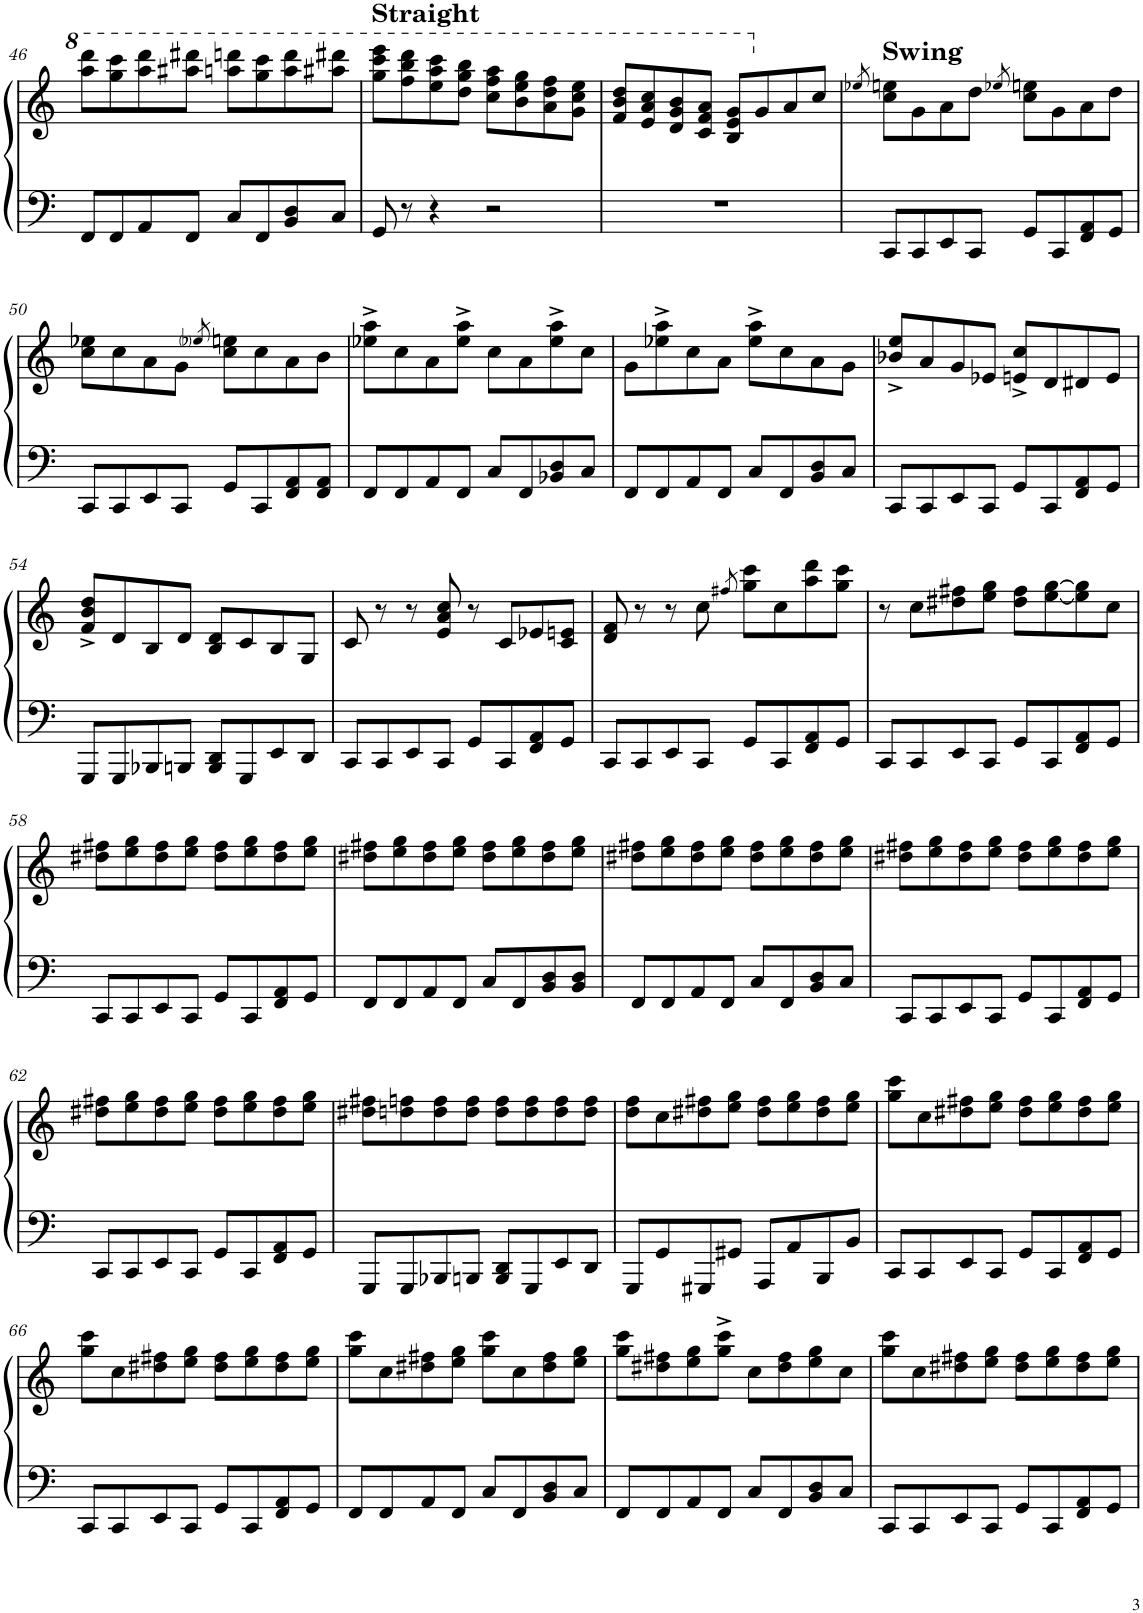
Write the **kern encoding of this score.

**kern	**kern
*part1	*part1
*staff2	*staff1
*I"Piano	*
*I'Pno.	*
!!LO:PB:g=z
*clefF4	*clefG2
*k[]	*k[]
*M4/4	*M4/4
=46	=46
8FF/L	8aaa\ 8dddd\L
8FF/	8ggg\ 8cccc\
8AA/	8aaa\ 8dddd\
8FF/J	8aaa#X\ 8dddd#X\J
8C/L	8aaan\ 8ddddn\L
8FF/	8ggg\ 8cccc\
8BB/ 8D/	8aaa\ 8dddd\
8C/J	8aaa#X\ 8dddd#X\J
=47	=47
!	!LO:TX:a:B:t=Straight
8GG/	8ggg\ 8cccc\ 8eeee\L
8r	8fff\ 8bbb\ 8dddd\
4r	8eee\ 8aaa\ 8cccc\
.	8ddd\ 8ggg\ 8bbb\J
2r	8ccc\ 8fff\ 8aaa\L
.	8bb\ 8eee\ 8ggg\
.	8aa\ 8ddd\ 8fff\
.	8gg\ 8ccc\ 8eee\J
=48	=48
1r	8ff/ 8bb/ 8ddd/L
.	8ee/ 8aa/ 8ccc/
.	8dd/ 8gg/ 8bb/
.	8cc/ 8ff/ 8aa/J
.	8b/ 8ee/ 8gg/L
.	8g/
.	8a/
.	8cc/J
=49	=49
.	8qee-X/
!	!LO:TX:a:B:t=Swing
8CC/L	8cc\ 8een\L
8CC/	8g\
8EE/	8a\
8CC/J	8dd\J
.	8qee-X/
8GG/L	8cc\ 8een\L
8CC/	8g\
8FF/ 8AA/	8a\
8GG/J	8dd\J
!!LO:LB:g=z
=50	=50
8CC/L	8cc\ 8ee-X\L
8CC/	8cc\
8EE/	8a\
8CC/J	8g\J
.	8qee-i/
8GG/L	8cc\ 8een\L
8CC/	8cc\
8FF/ 8AA/	8a\
8FF/ 8AA/J	8b\J
=51	=51
8FF/L	8ee-X\^ 8aa\^L
8FF/	8cc\
8AA/	8a\
8FF/J	8ee-\^ 8aa\^J
8C/L	8cc\L
8FF/	8a\
8BB-X/ 8D/	8ee-\^ 8aa\^
8C/J	8cc\J
=52	=52
8FF/L	8g\L
8FF/	8ee-X\^ 8aa\^
8AA/	8cc\
8FF/J	8a\J
8C/L	8ee-\^ 8aa\^L
8FF/	8cc\
8BB/ 8D/	8a\
8C/J	8g\J
=53	=53
8CC/L	8b-X/^ 8ee/^L
8CC/	8a/
8EE/	8g/
8CC/J	8e-X/J
8GG/L	8en/^ 8cc/^L
8CC/	8d/
8FF/ 8AA/	8d#X/
8GG/J	8e/J
!!LO:LB:g=z
=54	=54
8GGG/L	8f/^ 8b/^ 8dd/^L
8GGG/	8d/
8BBB-X/	8B/
8BBBn/J	8d/J
8BBB/ 8DD/L	8B/ 8d/L
8GGG/	8c/
8EE/	8B/
8DD/J	8G/J
=55	=55
8CC/L	8c/
8CC/	8r
8EE/	8r
8CC/J	8e/ 8a/ 8cc/
8GG/L	8r
8CC/	8c/L
8FF/ 8AA/	8e-X/
8GG/J	8c/ 8en/J
=56	=56
8CC/L	8d/ 8f/
8CC/	8r
8EE/	8r
8CC/J	8cc\
.	8qff#X/
8GG/L	8gg\ 8ccc\L
8CC/	8cc\
8FF/ 8AA/	8aa\ 8ddd\
8GG/J	8gg\ 8ccc\J
=57	=57
8CC/L	8r
8CC/	8cc\L
8EE/	8dd#X\ 8ff#X\
8CC/J	8ee\ 8gg\J
8GG/L	8dd#\ 8ff#\L
8CC/	[8ee\ [8gg\
8FF/ 8AA/	8ee\] 8gg\]
8GG/J	8cc\J
!!LO:LB:g=z
=58	=58
8CC/L	8dd#X\ 8ff#X\L
8CC/	8ee\ 8gg\
8EE/	8dd#\ 8ff#\
8CC/J	8ee\ 8gg\J
8GG/L	8dd#\ 8ff#\L
8CC/	8ee\ 8gg\
8FF/ 8AA/	8dd#\ 8ff#\
8GG/J	8ee\ 8gg\J
=59	=59
8FF/L	8dd#X\ 8ff#X\L
8FF/	8ee\ 8gg\
8AA/	8dd#\ 8ff#\
8FF/J	8ee\ 8gg\J
8C/L	8dd#\ 8ff#\L
8FF/	8ee\ 8gg\
8BB/ 8D/	8dd#\ 8ff#\
8BB/ 8D/J	8ee\ 8gg\J
=60	=60
8FF/L	8dd#X\ 8ff#X\L
8FF/	8ee\ 8gg\
8AA/	8dd#\ 8ff#\
8FF/J	8ee\ 8gg\J
8C/L	8dd#\ 8ff#\L
8FF/	8ee\ 8gg\
8BB/ 8D/	8dd#\ 8ff#\
8C/J	8ee\ 8gg\J
=61	=61
8CC/L	8dd#X\ 8ff#X\L
8CC/	8ee\ 8gg\
8EE/	8dd#\ 8ff#\
8CC/J	8ee\ 8gg\J
8GG/L	8dd#\ 8ff#\L
8CC/	8ee\ 8gg\
8FF/ 8AA/	8dd#\ 8ff#\
8GG/J	8ee\ 8gg\J
!!LO:LB:g=z
=62	=62
8CC/L	8dd#X\ 8ff#X\L
8CC/	8ee\ 8gg\
8EE/	8dd#\ 8ff#\
8CC/J	8ee\ 8gg\J
8GG/L	8dd#\ 8ff#\L
8CC/	8ee\ 8gg\
8FF/ 8AA/	8dd#\ 8ff#\
8GG/J	8ee\ 8gg\J
=63	=63
8GGG/L	8dd#X\ 8ff#X\L
8GGG/	8ddn\ 8ffn\
8BBB-X/	8dd\ 8ff\
8BBBn/J	8dd\ 8ff\J
8BBB/ 8DD/L	8dd\ 8ff\L
8GGG/	8dd\ 8ff\
8EE/	8dd\ 8ff\
8DD/J	8dd\ 8ff\J
=64	=64
8GGG/L	8dd\ 8ff\L
8GG/	8cc\
8GGG#X/	8dd#X\ 8ff#X\
8GG#X/J	8ee\ 8gg\J
8AAA/L	8dd#\ 8ff#\L
8AA/	8ee\ 8gg\
8BBB/	8dd#\ 8ff#\
8BB/J	8ee\ 8gg\J
=65	=65
8CC/L	8gg\ 8ccc\L
8CC/	8cc\
8EE/	8dd#X\ 8ff#X\
8CC/J	8ee\ 8gg\J
8GG/L	8dd#\ 8ff#\L
8CC/	8ee\ 8gg\
8FF/ 8AA/	8dd#\ 8ff#\
8GG/J	8ee\ 8gg\J
!!LO:LB:g=z
=66	=66
8CC/L	8gg\ 8ccc\L
8CC/	8cc\
8EE/	8dd#X\ 8ff#X\
8CC/J	8ee\ 8gg\J
8GG/L	8dd#\ 8ff#\L
8CC/	8ee\ 8gg\
8FF/ 8AA/	8dd#\ 8ff#\
8GG/J	8ee\ 8gg\J
=67	=67
8FF/L	8gg\ 8ccc\L
8FF/	8cc\
8AA/	8dd#X\ 8ff#X\
8FF/J	8ee\ 8gg\J
8C/L	8gg\ 8ccc\L
8FF/	8cc\
8BB/ 8D/	8dd#\ 8ff#\
8C/J	8ee\ 8gg\J
=68	=68
8FF/L	8gg\ 8ccc\L
8FF/	8dd#X\ 8ff#X\
8AA/	8ee\ 8gg\
8FF/J	8gg\^ 8ccc\^J
8C/L	8cc\L
8FF/	8dd#\ 8ff#\
8BB/ 8D/	8ee\ 8gg\
8C/J	8cc\J
=69	=69
8CC/L	8gg\ 8ccc\L
8CC/	8cc\
8EE/	8dd#X\ 8ff#X\
8CC/J	8ee\ 8gg\J
8GG/L	8dd#\ 8ff#\L
8CC/	8ee\ 8gg\
8FF/ 8AA/	8dd#\ 8ff#\
8GG/J	8ee\ 8gg\J
=	=
*-	*-
